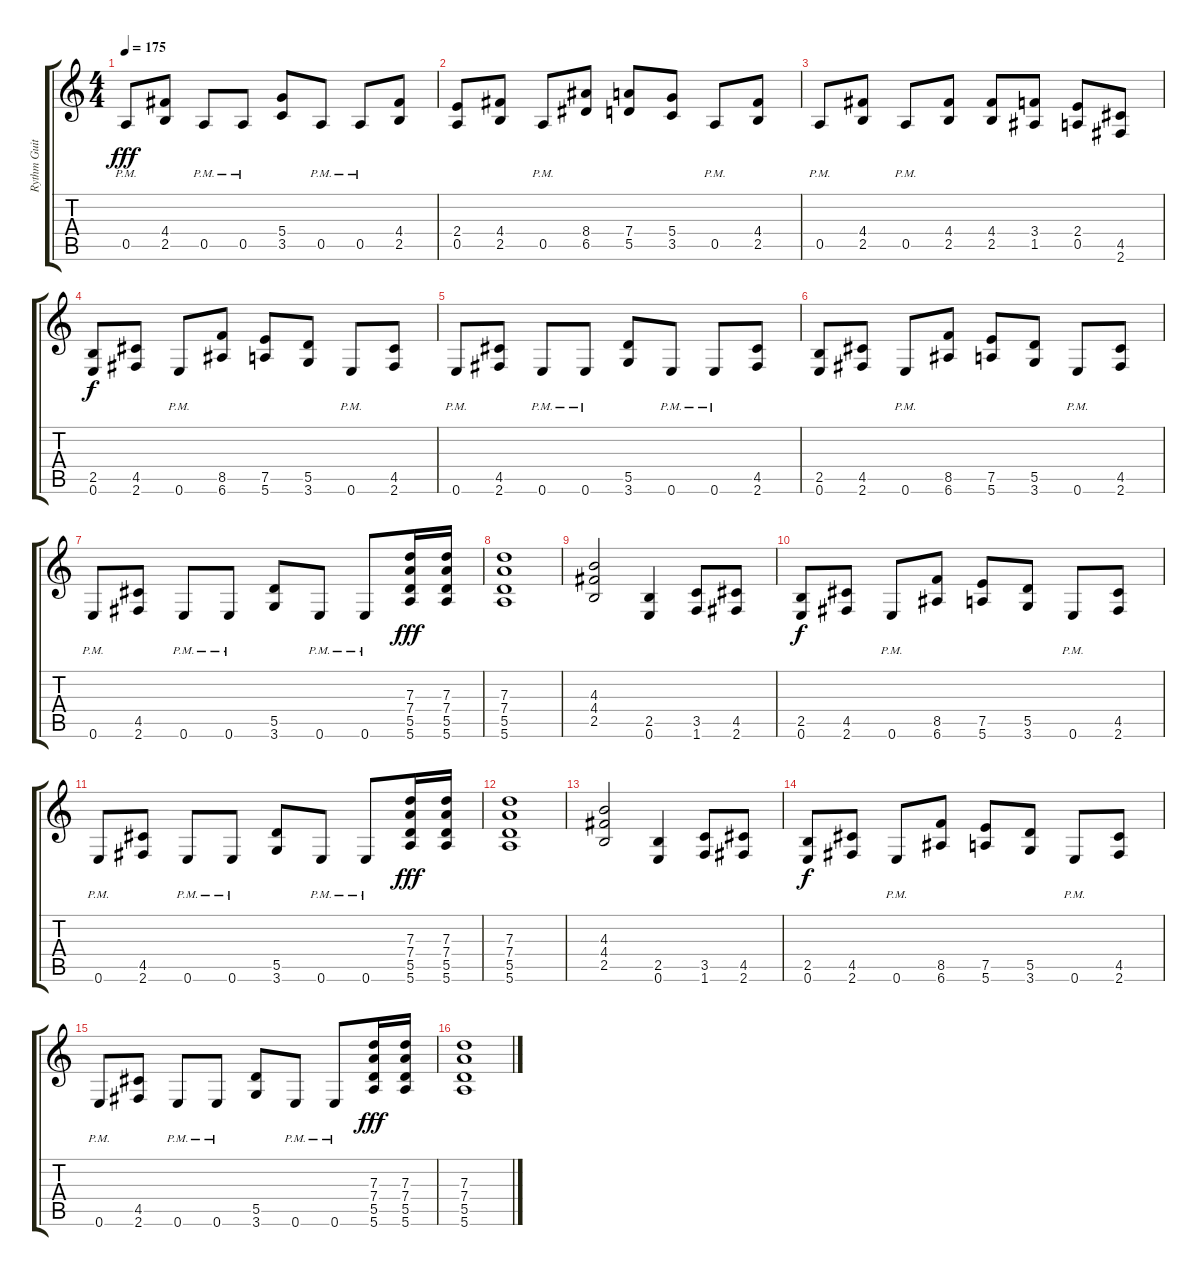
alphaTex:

\track ("Rythm Guitar" "Rythm Guit") {instrument distortionguitar}
\staff {score tabs}
\tuning (E4 B3 G3 D3 A2 E2) {hide}
\ts (4 4)
\tempo 175
\clef g2
\ks c
0.5{pm}.8{dy fff} (4.4 2.5).8 0.5{pm}.8 0.5{pm}.8 (5.4 3.5).8 0.5{pm}.8 0.5{pm}.8 (4.4 2.5).8 |
(2.4 0.5).8 (4.4 2.5).8 0.5{pm}.8 (8.4 6.5).8 (7.4 5.5).8 (5.4 3.5).8 0.5{pm}.8 (4.4 2.5).8 |
0.5{pm}.8 (4.4 2.5).8 0.5{pm}.8 (4.4 2.5).8 (4.4 2.5).8 (3.4 1.5).8 (2.4 0.5).8 (4.5 2.6).8 |
(2.5 0.6).8{dy f} (4.5 2.6).8 0.6{pm}.8 (8.5 6.6).8 (7.5 5.6).8 (5.5 3.6).8 0.6{pm}.8 (4.5 2.6).8 |
0.6{pm}.8 (4.5 2.6).8 0.6{pm}.8 0.6{pm}.8 (5.5 3.6).8 0.6{pm}.8 0.6{pm}.8 (4.5 2.6).8 |
(2.5 0.6).8 (4.5 2.6).8 0.6{pm}.8 (8.5 6.6).8 (7.5 5.6).8 (5.5 3.6).8 0.6{pm}.8 (4.5 2.6).8 |
0.6{pm}.8 (4.5 2.6).8 0.6{pm}.8 0.6{pm}.8 (5.5 3.6).8 0.6{pm}.8 0.6{pm}.8 (7.3 7.4 5.5 5.6).16{dy fff} (7.3 7.4 5.5 5.6).16 |
(7.3 7.4 5.5 5.6).1 |
(4.3 4.4 2.5).2 (2.5 0.6).4 (3.5 1.6).8 (4.5 2.6).8 |
(2.5 0.6).8{dy f} (4.5 2.6).8 0.6{pm}.8 (8.5 6.6).8 (7.5 5.6).8 (5.5 3.6).8 0.6{pm}.8 (4.5 2.6).8 |
0.6{pm}.8 (4.5 2.6).8 0.6{pm}.8 0.6{pm}.8 (5.5 3.6).8 0.6{pm}.8 0.6{pm}.8 (7.3 7.4 5.5 5.6).16{dy fff} (7.3 7.4 5.5 5.6).16 |
(7.3 7.4 5.5 5.6).1 |
(4.3 4.4 2.5).2 (2.5 0.6).4 (3.5 1.6).8 (4.5 2.6).8 |
(2.5 0.6).8{dy f} (4.5 2.6).8 0.6{pm}.8 (8.5 6.6).8 (7.5 5.6).8 (5.5 3.6).8 0.6{pm}.8 (4.5 2.6).8 |
0.6{pm}.8 (4.5 2.6).8 0.6{pm}.8 0.6{pm}.8 (5.5 3.6).8 0.6{pm}.8 0.6{pm}.8 (7.3 7.4 5.5 5.6).16{dy fff} (7.3 7.4 5.5 5.6).16 |
(7.3 7.4 5.5 5.6).1
